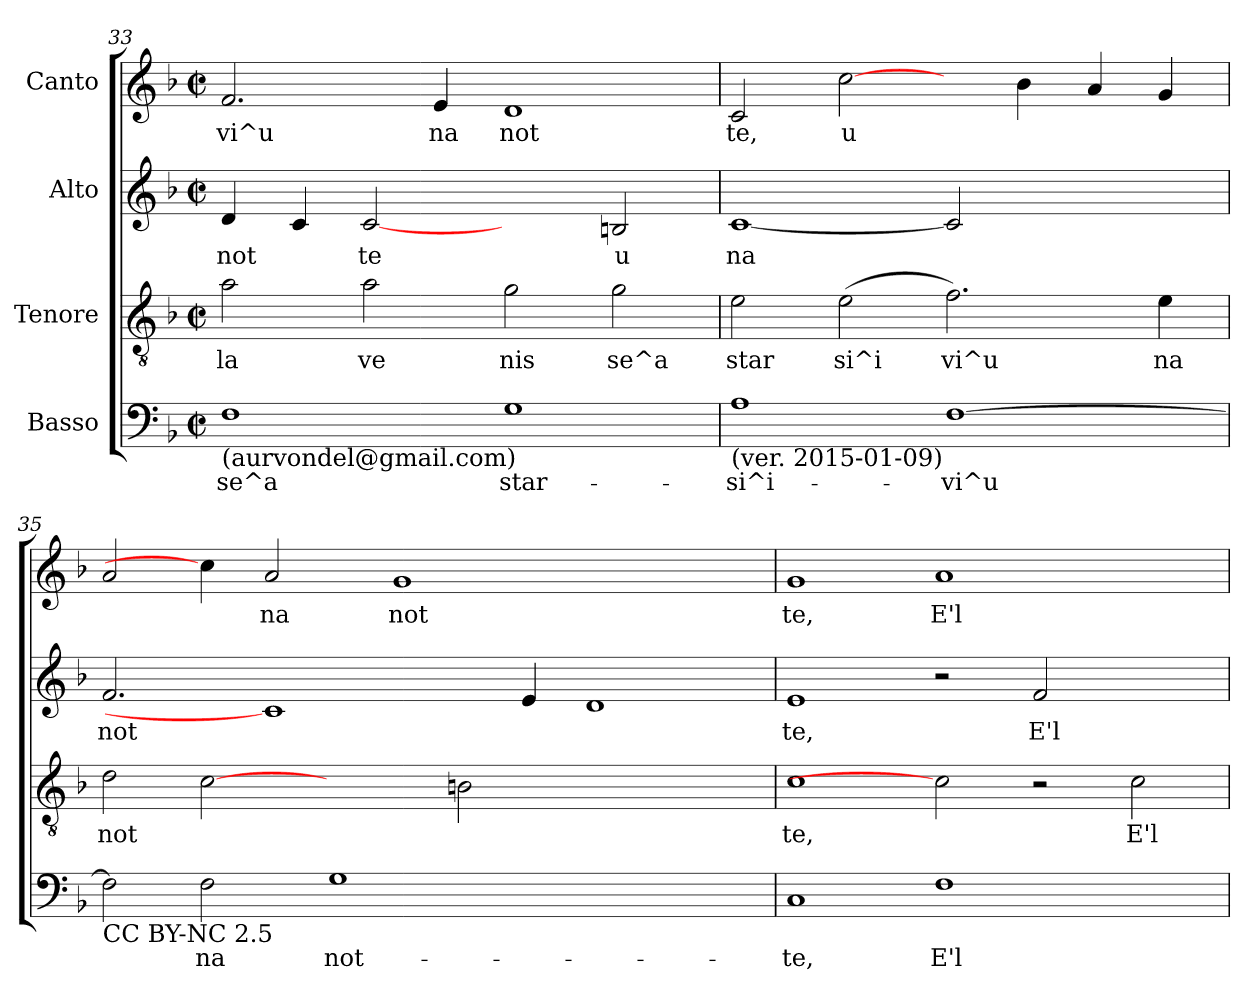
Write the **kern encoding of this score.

**kern	**text	**kern	**text	**kern	**text	**kern	**text
*part4	*part4	*part3	*part3	*part2	*part2	*part1	*part1
*staff4	*staff4	*staff3	*staff3	*staff2	*staff2	*staff1	*staff1
*I"Basso	*	*I"Tenore	*	*I"Alto	*	*I"Canto	*
*clefF4	*	*clefGv2	*	*clefG2	*	*clefG2	*
*k[b-]	*	*k[b-]	*	*k[b-]	*	*k[b-]	*
*F:	*	*F:	*	*F:	*	*F:	*
*M2/2	*	*M2/2	*	*M2/2	*	*M2/2	*
*met(c|)	*	*met(c|)	*	*met(c|)	*	*met(c|)	*
=33	=33	=33	=33	=33	=33	=33	=33
!LO:TX:b:t=(aurvondel@gmail.com)	!	!	!	!	!	!	!
!	!LO:LY:b	!	!LO:LY:b:cj	!	!LO:LY:b:cj	!	!LO:LY:b:cj
1F	-se^a	2a\	la	4d/	not	2.f/	vi^u
!	!	!	!	!	!LO:LY:b:cj	!	!
.	.	.	.	4c/	.	.	.
!	!	!	!LO:LY:b:cj	!	!LO:LY:b:cj	!	!
.	.	2a\	ve	[2c	te	.	.
!	!	!	!	!	!	!	!LO:LY:b:cj
.	.	.	.	.	.	4e/	na
!	!LO:LY:b	!	!LO:LY:b:cj	!	!	!	!LO:LY:b:cj
1G	star-	2g\	nis	2ryy	.	1d	not
!	!	!	!LO:LY:b:cj	!	!LO:LY:b:cj	!	!
.	.	2g\	se^a	2Bn/	u	.	.
=34	=34	=34	=34	=34	=34	=34	=34
!LO:TX:b:t=(ver. 2015-01-09)	!	!	!	!	!	!	!
!	!LO:LY:b	!	!LO:LY:b:cj	!	!LO:LY:b:cj	!	!LO:LY:b:cj
1A	-si^i-	2e\	star	[1c	na	2c/	te,
!	!	!	!LO:LY:b:cj	!	!	!	!LO:LY:b:cj
.	.	(<2e\	si^i	.	.	[2cc\	u
!	!LO:LY:b	!	!LO:LY:b:cj	!	!	!	!
[>1F	-vi^u-	2.f\)	vi^u	2c]	.	4ryy	.
!	!	!	!	!	!	!	!LO:LY:b:cj
.	.	.	.	.	.	4b-\	.
!	!	!	!	!	!	!	!LO:LY:b:cj
.	.	.	.	2ryy	.	4a/	.
!	!	!	!LO:LY:b:cj	!	!	!	!LO:LY:b:cj
.	.	4e\	na	.	.	4g/	.
=35	=35	=35	=35	=35	=35	=35	=35
!LO:TX:b:t=CC BY-NC 2.5	!	!	!	!	!	!	!
!	!LO:LY:b	!	!LO:LY:b:cj	!	!LO:LY:b:cj	!	!LO:LY:b:cj
2F\]	--	2d\	not	2.f/	not	2a/	.
!	!LO:LY:b	!	!LO:LY:b:cj	!	!	!	!
2F\	-na	[2c	.	.	.	4cc\]	.
!	!	!	!	!	!	!	!LO:LY:b:cj
.	.	.	.	1c]	.	2a/	na
!	!LO:LY:b	!	!	!	!	!	!
1G	not-	2ryy	.	.	.	.	.
!	!	!	!	!	!	!	!LO:LY:b:cj
.	.	.	.	.	.	1g	not
!	!	!	!LO:LY:b:cj	!	!	!	!
.	.	2Bn\	.	.	.	.	.
!	!	!	!	!	!LO:LY:b:cj	!	!
.	.	.	.	4e/	.	.	.
!	!	!	!	!	!LO:LY:b:cj	!	!
1ryy	.	1ryy	.	1d	.	.	.
.	.	.	.	.	.	2.ryy	.
!!LO:PB:g=z
=36	=36	=36	=36	=36	=36	=36	=36
!	!LO:LY:b	!	!LO:LY:b:cj	!	!LO:LY:b:cj	!	!LO:LY:a:cj
1C	-te,	1c	te,	1e	te,	1g	te,
!	!LO:LY:b	!	!	!	!	!	!LO:LY:a:cj
1F	E'l	2c]	.	2r	.	1a	E'l
!	!	!	!	!	!LO:LY:b:cj	!	!
.	.	2r	.	2f/	E'l	.	.
!	!	!	!LO:LY:b:cj	!	!	!	!
2ryy	.	2c\	E'l	2ryy	.	2ryy	.
=	=	=	=	=	=	=	=
*-	*-	*-	*-	*-	*-	*-	*-
